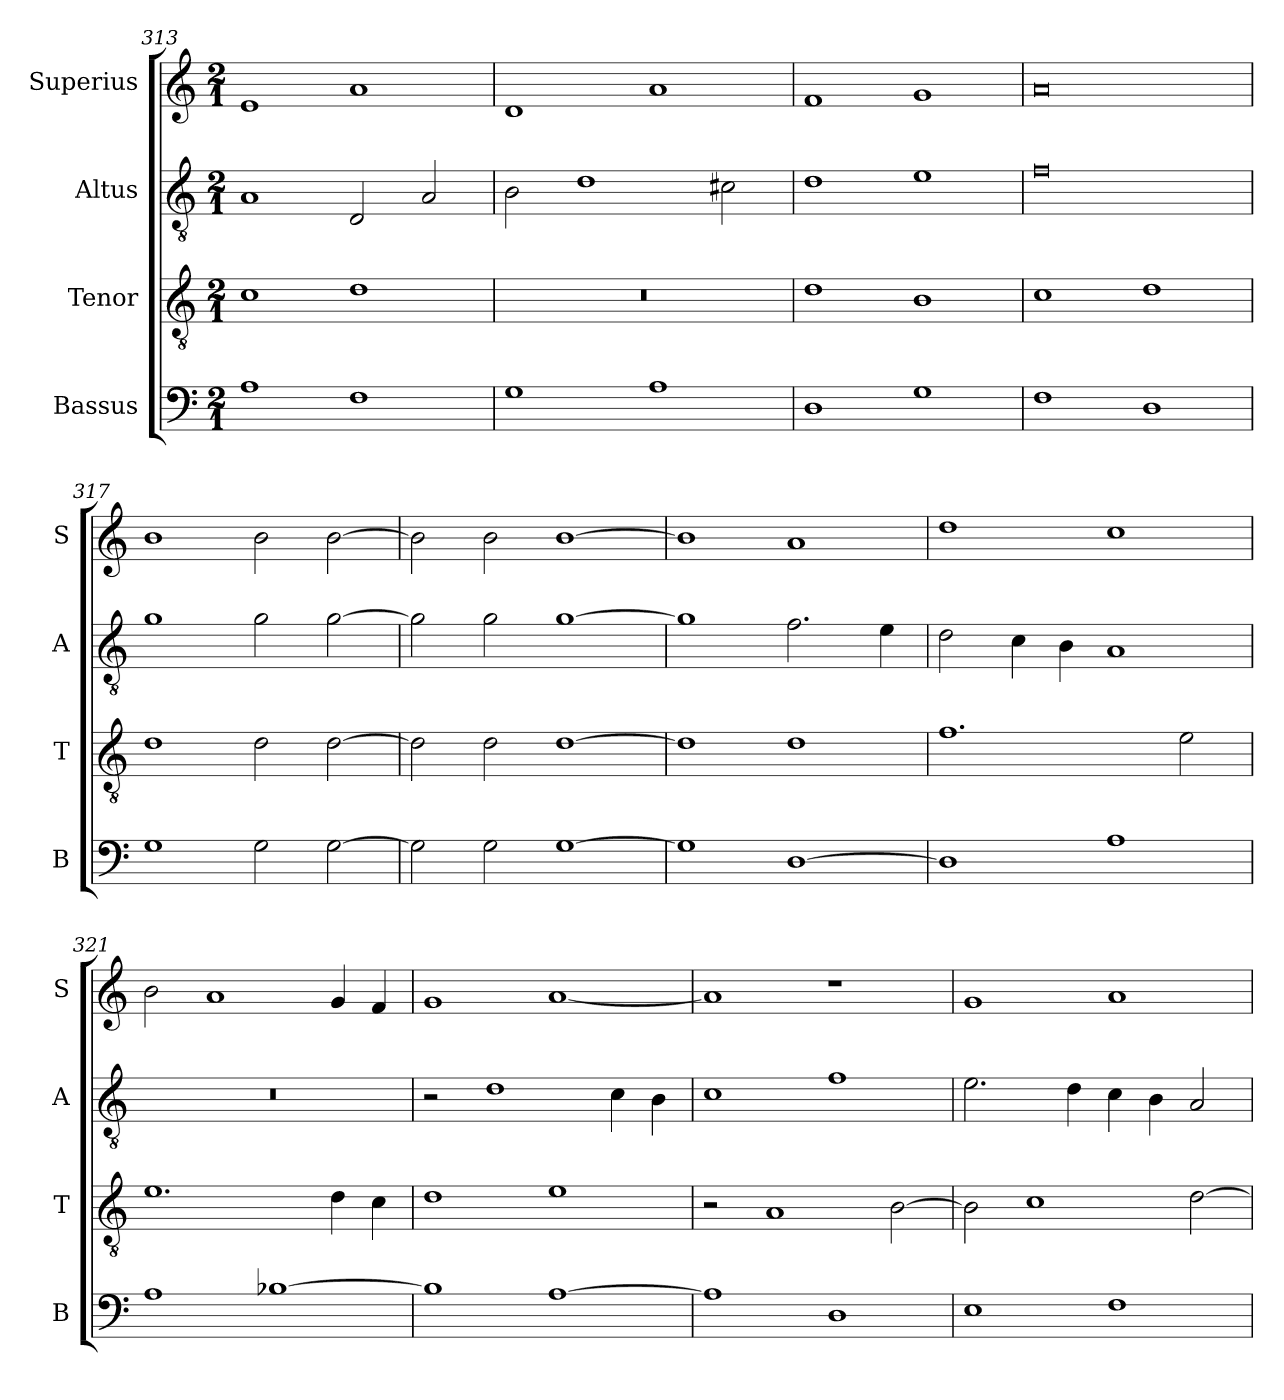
**kern	**kern	**kern	**kern
*part4	*part3	*part2	*part1
*staff4	*staff3	*staff2	*staff1
*I"Bassus	*I"Tenor	*I"Altus	*I"Superius
*I'B	*I'T	*I'A	*I'S
*clefF4	*clefGv2	*clefGv2	*clefG2
*k[]	*k[]	*k[]	*k[]
*M2/1	*M2/1	*M2/1	*M2/1
=313	=313	=313	=313
1A	1c	1A	1e
1F	1d	2D/	1a
.	.	2A/	.
=314	=314	=314	=314
1G	0r	2B\	1d
.	.	1d	.
1A	.	.	1a
.	.	2c#X\	.
=315	=315	=315	=315
1D	1d	1d	1f
1G	1B	1e	1g
=316	=316	=316	=316
1F	1c	0f	0a
1D	1d	.	.
=317	=317	=317	=317
1G	1d	1g	1b
2G\	2d\	2g\	2b\
[2G\	[2d\	[2g\	[2b\
=318	=318	=318	=318
2G\]	2d\]	2g\]	2b\]
2G\	2d\	2g\	2b\
[1G	[1d	[1g	[1b
=319	=319	=319	=319
1G]	1d]	1g]	1b]
[1D	1d	2.f\	1a
.	.	4e\	.
=320	=320	=320	=320
1D]	1.f	2d\	1dd
.	.	4c\	.
.	.	4B\	.
1A	.	1A	1cc
.	2e\	.	.
=321	=321	=321	=321
1A	1.e	0r	2b\
.	.	.	1a
[1B-X	.	.	.
.	4d\	.	4g/
.	4c\	.	4f/
=322	=322	=322	=322
1B-]	1d	2r	1g
.	.	1d	.
[1A	1e	.	[1a
.	.	4c\	.
.	.	4B\	.
=323	=323	=323	=323
1A]	2r	1c	1a]
.	1A	.	.
1D	.	1f	1r
.	[2B\	.	.
=324	=324	=324	=324
1E	2B\]	2.e\	1g
.	1c	.	.
.	.	4d\	.
1F	.	4c\	1a
.	.	4B\	.
.	[2d\	2A/	.
=	=	=	=
*-	*-	*-	*-
